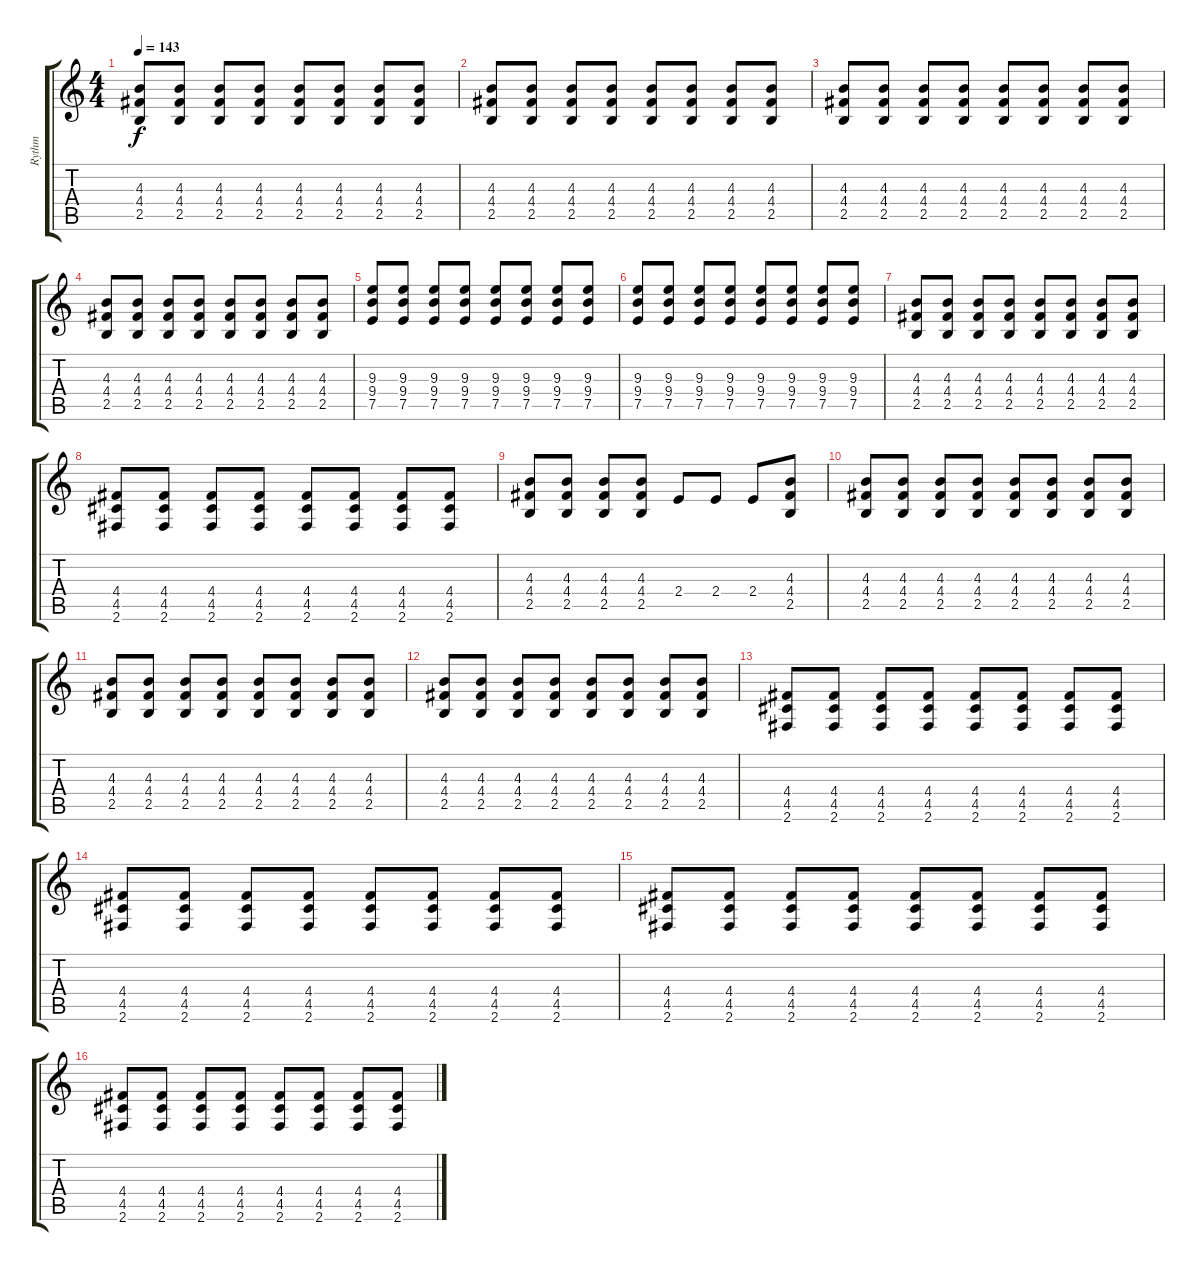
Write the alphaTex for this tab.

\track ("Rythm" "Rythm") {instrument distortionguitar}
\staff {score tabs}
\tuning (E4 B3 G3 D3 A2 E2) {hide}
\ts (4 4)
\tempo 143
\clef g2
\ks c
(4.3 4.4 2.5).8{dy f} (4.3 4.4 2.5).8 (4.3 4.4 2.5).8 (4.3 4.4 2.5).8 (4.3 4.4 2.5).8 (4.3 4.4 2.5).8 (4.3 4.4 2.5).8 (4.3 4.4 2.5).8 |
(4.3 4.4 2.5).8 (4.3 4.4 2.5).8 (4.3 4.4 2.5).8 (4.3 4.4 2.5).8 (4.3 4.4 2.5).8 (4.3 4.4 2.5).8 (4.3 4.4 2.5).8 (4.3 4.4 2.5).8 |
(4.3 4.4 2.5).8 (4.3 4.4 2.5).8 (4.3 4.4 2.5).8 (4.3 4.4 2.5).8 (4.3 4.4 2.5).8 (4.3 4.4 2.5).8 (4.3 4.4 2.5).8 (4.3 4.4 2.5).8 |
(4.3 4.4 2.5).8 (4.3 4.4 2.5).8 (4.3 4.4 2.5).8 (4.3 4.4 2.5).8 (4.3 4.4 2.5).8 (4.3 4.4 2.5).8 (4.3 4.4 2.5).8 (4.3 4.4 2.5).8 |
(9.3 9.4 7.5).8 (9.3 9.4 7.5).8 (9.3 9.4 7.5).8 (9.3 9.4 7.5).8 (9.3 9.4 7.5).8 (9.3 9.4 7.5).8 (9.3 9.4 7.5).8 (9.3 9.4 7.5).8 |
(9.3 9.4 7.5).8 (9.3 9.4 7.5).8 (9.3 9.4 7.5).8 (9.3 9.4 7.5).8 (9.3 9.4 7.5).8 (9.3 9.4 7.5).8 (9.3 9.4 7.5).8 (9.3 9.4 7.5).8 |
(4.3 4.4 2.5).8 (4.3 4.4 2.5).8 (4.3 4.4 2.5).8 (4.3 4.4 2.5).8 (4.3 4.4 2.5).8 (4.3 4.4 2.5).8 (4.3 4.4 2.5).8 (4.3 4.4 2.5).8 |
(4.4 4.5 2.6).8 (4.4 4.5 2.6).8 (4.4 4.5 2.6).8 (4.4 4.5 2.6).8 (4.4 4.5 2.6).8 (4.4 4.5 2.6).8 (4.4 4.5 2.6).8 (4.4 4.5 2.6).8 |
(4.3 4.4 2.5).8 (4.3 4.4 2.5).8 (4.3 4.4 2.5).8 (4.3 4.4 2.5).8 2.4.8 2.4.8 2.4.8 (4.3 4.4 2.5).8 |
(4.3 4.4 2.5).8 (4.3 4.4 2.5).8 (4.3 4.4 2.5).8 (4.3 4.4 2.5).8 (4.3 4.4 2.5).8 (4.3 4.4 2.5).8 (4.3 4.4 2.5).8 (4.3 4.4 2.5).8 |
(4.3 4.4 2.5).8{volume 13} (4.3 4.4 2.5).8 (4.3 4.4 2.5).8 (4.3 4.4 2.5).8 (4.3 4.4 2.5).8 (4.3 4.4 2.5).8 (4.3 4.4 2.5).8 (4.3 4.4 2.5).8 |
(4.3 4.4 2.5).8 (4.3 4.4 2.5).8 (4.3 4.4 2.5).8 (4.3 4.4 2.5).8 (4.3 4.4 2.5).8 (4.3 4.4 2.5).8 (4.3 4.4 2.5).8 (4.3 4.4 2.5).8 |
(4.4 4.5 2.6).8 (4.4 4.5 2.6).8 (4.4 4.5 2.6).8 (4.4 4.5 2.6).8 (4.4 4.5 2.6).8 (4.4 4.5 2.6).8 (4.4 4.5 2.6).8 (4.4 4.5 2.6).8 |
(4.4 4.5 2.6).8 (4.4 4.5 2.6).8 (4.4 4.5 2.6).8 (4.4 4.5 2.6).8 (4.4 4.5 2.6).8 (4.4 4.5 2.6).8 (4.4 4.5 2.6).8 (4.4 4.5 2.6).8 |
(4.4 4.5 2.6).8 (4.4 4.5 2.6).8 (4.4 4.5 2.6).8 (4.4 4.5 2.6).8 (4.4 4.5 2.6).8 (4.4 4.5 2.6).8 (4.4 4.5 2.6).8 (4.4 4.5 2.6).8 |
(4.4 4.5 2.6).8 (4.4 4.5 2.6).8 (4.4 4.5 2.6).8 (4.4 4.5 2.6).8 (4.4 4.5 2.6).8 (4.4 4.5 2.6).8 (4.4 4.5 2.6).8 (4.4 4.5 2.6).8
